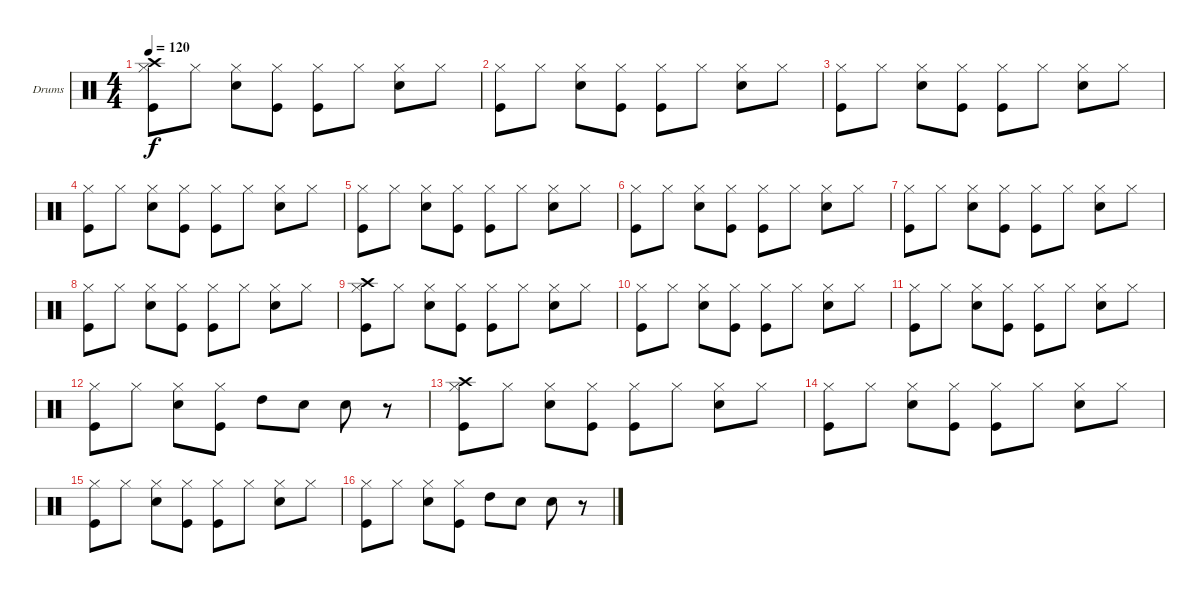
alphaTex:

\defaultSystemsLayout 4
\bracketExtendMode groupsimilarinstruments
\firstSystemTrackNameOrientation horizontal
\otherSystemsTrackNameOrientation horizontal
\track ("Drumkit" "Drums") {instrument percussion}
\staff {score}
\articulation defaults
\ts (4 4)
\tempo 120
\clef neutral
\scale
0.333333
\ks c
("Kick (hit)" "Hi-Hat (closed)" "Crash high (hit)").8{dy f} "Hi-Hat (closed)".8 ("Snare (hit) 2" "Hi-Hat (closed)").8 ("Kick (hit)" "Hi-Hat (closed)").8 ("Hi-Hat (closed)" "Kick (hit)").8 "Hi-Hat (closed)".8 ("Snare (hit) 2" "Hi-Hat (closed)").8 "Hi-Hat (closed)".8 |
\scale
0.333333 ("Kick (hit)" "Hi-Hat (closed)").8 "Hi-Hat (closed)".8 ("Snare (hit) 2" "Hi-Hat (closed)").8 ("Kick (hit)" "Hi-Hat (closed)").8 ("Hi-Hat (closed)" "Kick (hit)").8 "Hi-Hat (closed)".8 ("Snare (hit) 2" "Hi-Hat (closed)").8 "Hi-Hat (closed)".8 |
\scale
0.333333 ("Kick (hit)" "Hi-Hat (closed)").8 "Hi-Hat (closed)".8 ("Snare (hit) 2" "Hi-Hat (closed)").8 ("Kick (hit)" "Hi-Hat (closed)").8 ("Hi-Hat (closed)" "Kick (hit)").8 "Hi-Hat (closed)".8 ("Snare (hit) 2" "Hi-Hat (closed)").8 "Hi-Hat (closed)".8 |
\scale
0.333333 ("Kick (hit)" "Hi-Hat (closed)").8 "Hi-Hat (closed)".8 ("Snare (hit) 2" "Hi-Hat (closed)").8 ("Kick (hit)" "Hi-Hat (closed)").8 ("Hi-Hat (closed)" "Kick (hit)").8 "Hi-Hat (closed)".8 ("Snare (hit) 2" "Hi-Hat (closed)").8 "Hi-Hat (closed)".8 |
\scale
0.333333 ("Kick (hit)" "Hi-Hat (closed)").8 "Hi-Hat (closed)".8 ("Snare (hit) 2" "Hi-Hat (closed)").8 ("Kick (hit)" "Hi-Hat (closed)").8 ("Hi-Hat (closed)" "Kick (hit)").8 "Hi-Hat (closed)".8 ("Snare (hit) 2" "Hi-Hat (closed)").8 "Hi-Hat (closed)".8 |
\scale
0.333333 ("Kick (hit)" "Hi-Hat (closed)").8 "Hi-Hat (closed)".8 ("Snare (hit) 2" "Hi-Hat (closed)").8 ("Kick (hit)" "Hi-Hat (closed)").8 ("Hi-Hat (closed)" "Kick (hit)").8 "Hi-Hat (closed)".8 ("Snare (hit) 2" "Hi-Hat (closed)").8 "Hi-Hat (closed)".8 |
\scale
0.333333 ("Kick (hit)" "Hi-Hat (closed)").8 "Hi-Hat (closed)".8 ("Snare (hit) 2" "Hi-Hat (closed)").8 ("Kick (hit)" "Hi-Hat (closed)").8 ("Hi-Hat (closed)" "Kick (hit)").8 "Hi-Hat (closed)".8 ("Snare (hit) 2" "Hi-Hat (closed)").8 "Hi-Hat (closed)".8 |
\scale
0.333333 ("Kick (hit)" "Hi-Hat (closed)").8 "Hi-Hat (closed)".8 ("Snare (hit) 2" "Hi-Hat (closed)").8 ("Kick (hit)" "Hi-Hat (closed)").8 ("Hi-Hat (closed)" "Kick (hit)").8 "Hi-Hat (closed)".8 ("Snare (hit) 2" "Hi-Hat (closed)").8 "Hi-Hat (closed)".8 |
\scale
0.333333 ("Kick (hit)" "Hi-Hat (closed)" "Crash high (hit)").8 "Hi-Hat (closed)".8 ("Snare (hit) 2" "Hi-Hat (closed)").8 ("Kick (hit)" "Hi-Hat (closed)").8 ("Hi-Hat (closed)" "Kick (hit)").8 "Hi-Hat (closed)".8 ("Snare (hit) 2" "Hi-Hat (closed)").8 "Hi-Hat (closed)".8 |
\scale
0.333333 ("Kick (hit)" "Hi-Hat (closed)").8 "Hi-Hat (closed)".8 ("Snare (hit) 2" "Hi-Hat (closed)").8 ("Kick (hit)" "Hi-Hat (closed)").8 ("Hi-Hat (closed)" "Kick (hit)").8 "Hi-Hat (closed)".8 ("Snare (hit) 2" "Hi-Hat (closed)").8 "Hi-Hat (closed)".8 |
\scale
0.333333 ("Kick (hit)" "Hi-Hat (closed)").8 "Hi-Hat (closed)".8 ("Snare (hit) 2" "Hi-Hat (closed)").8 ("Kick (hit)" "Hi-Hat (closed)").8 ("Hi-Hat (closed)" "Kick (hit)").8 "Hi-Hat (closed)".8 ("Snare (hit) 2" "Hi-Hat (closed)").8 "Hi-Hat (closed)".8 |
\scale
0.333333 ("Kick (hit)" "Hi-Hat (closed)").8 "Hi-Hat (closed)".8 ("Snare (hit) 2" "Hi-Hat (closed)").8 ("Kick (hit)" "Hi-Hat (closed)").8 "High Tom (hit)".8 "Snare (hit) 2".8 "Snare (hit) 2".8 r.8 |
\scale
0.333333 ("Kick (hit)" "Hi-Hat (closed)" "Crash high (hit)").8 "Hi-Hat (closed)".8 ("Snare (hit) 2" "Hi-Hat (closed)").8 ("Kick (hit)" "Hi-Hat (closed)").8 ("Hi-Hat (closed)" "Kick (hit)").8 "Hi-Hat (closed)".8 ("Snare (hit) 2" "Hi-Hat (closed)").8 "Hi-Hat (closed)".8 |
\scale
0.333333 ("Kick (hit)" "Hi-Hat (closed)").8 "Hi-Hat (closed)".8 ("Snare (hit) 2" "Hi-Hat (closed)").8 ("Kick (hit)" "Hi-Hat (closed)").8 ("Hi-Hat (closed)" "Kick (hit)").8 "Hi-Hat (closed)".8 ("Snare (hit) 2" "Hi-Hat (closed)").8 "Hi-Hat (closed)".8 |
\scale
0.333333 ("Kick (hit)" "Hi-Hat (closed)").8 "Hi-Hat (closed)".8 ("Snare (hit) 2" "Hi-Hat (closed)").8 ("Kick (hit)" "Hi-Hat (closed)").8 ("Hi-Hat (closed)" "Kick (hit)").8 "Hi-Hat (closed)".8 ("Snare (hit) 2" "Hi-Hat (closed)").8 "Hi-Hat (closed)".8 |
\scale
0.333333 ("Kick (hit)" "Hi-Hat (closed)").8 "Hi-Hat (closed)".8 ("Snare (hit) 2" "Hi-Hat (closed)").8 ("Kick (hit)" "Hi-Hat (closed)").8 "High Tom (hit)".8 "Snare (hit) 2".8 "Snare (hit) 2".8 r.8
